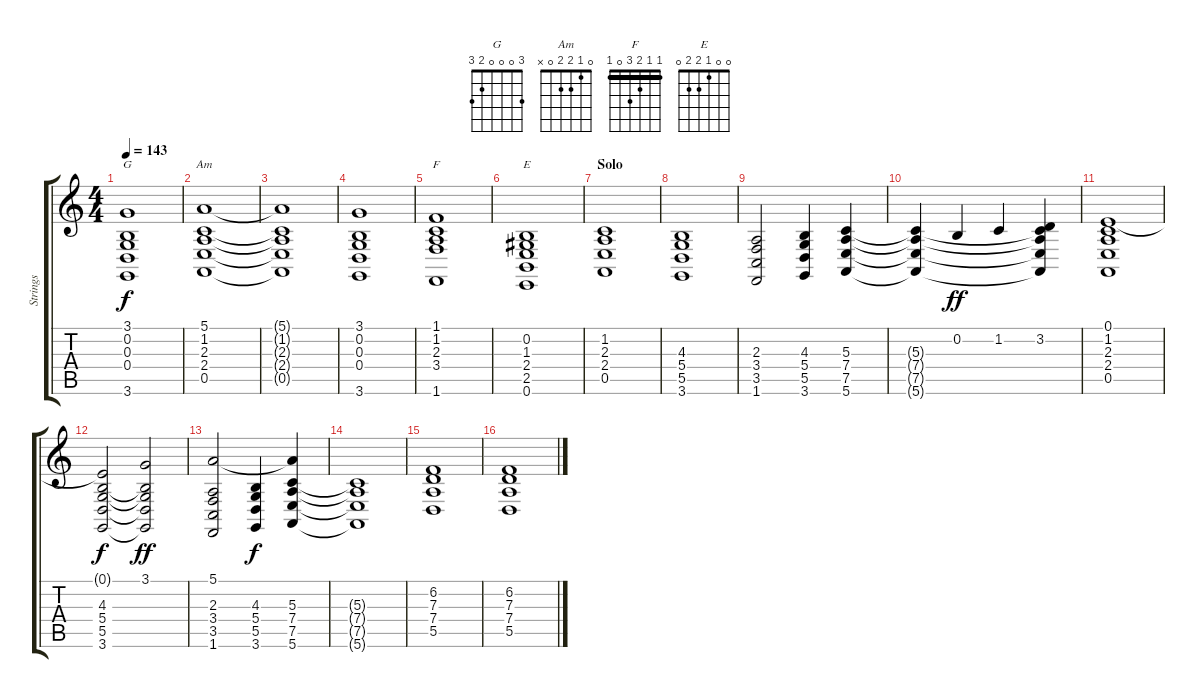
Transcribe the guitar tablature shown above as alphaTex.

\track ("Strings" "Strings") {instrument stringensemble1}
\staff {score tabs}
\tuning (E4 B3 G3 D3 A2 E2) {hide}
\chord ("G" 3 0 0 0 2 3)
\chord ("Am" 0 1 2 2 0 x)
\chord ("F" 1 1 2 3 0 1) {barre 1}
\chord ("E" 0 0 1 2 2 0)
\ts (4 4)
\tempo 143
\clef g2
\ks c
(3.1 0.2 0.3 0.4 3.6).1{ch "G" dy f} |
(5.1 1.2 2.3 2.4 0.5).1{ch "Am"} |
(5.1{t} 1.2{t} 2.3{t} 2.4{t} 0.5{t}).1 |
(3.1 0.2 0.3 0.4 3.6).1 |
(1.1 1.2 2.3 3.4 1.6).1{ch "F"} |
(0.2 1.3 2.4 2.5 0.6).1{ch "E"} |
\section ("" "Solo")
(1.2 2.3 2.4 0.5).1 |
(4.3 5.4 5.5 3.6).1 |
(2.3 3.4 3.5 1.6).2 (4.3 5.4 5.5 3.6).4 (5.3 7.4 7.5 5.6).4 |
(5.3{t} 7.4{t} 7.5{t} 5.6{t}).4 0.2.4{dy ff} 1.2.4 (3.2 5.3{t} 7.4{t} 7.5{t} 5.6{t}).4 |
(0.1 1.2 2.3 2.4 0.5).1 |
(0.1{t} 4.3 5.4 5.5 3.6).2{dy f} (3.1 4.3{t} 5.4{t} 5.5{t} 3.6{t}).2{dy ff} |
(5.1 2.3 3.4 3.5 1.6).2 (4.3 5.4 5.5 3.6).4{dy f} (5.1{t} 5.3 7.4 7.5 5.6).4 |
(5.3{t} 7.4{t} 7.5{t} 5.6{t}).1 |
(6.2 7.3 7.4 5.5).1 |
(6.2 7.3 7.4 5.5).1
